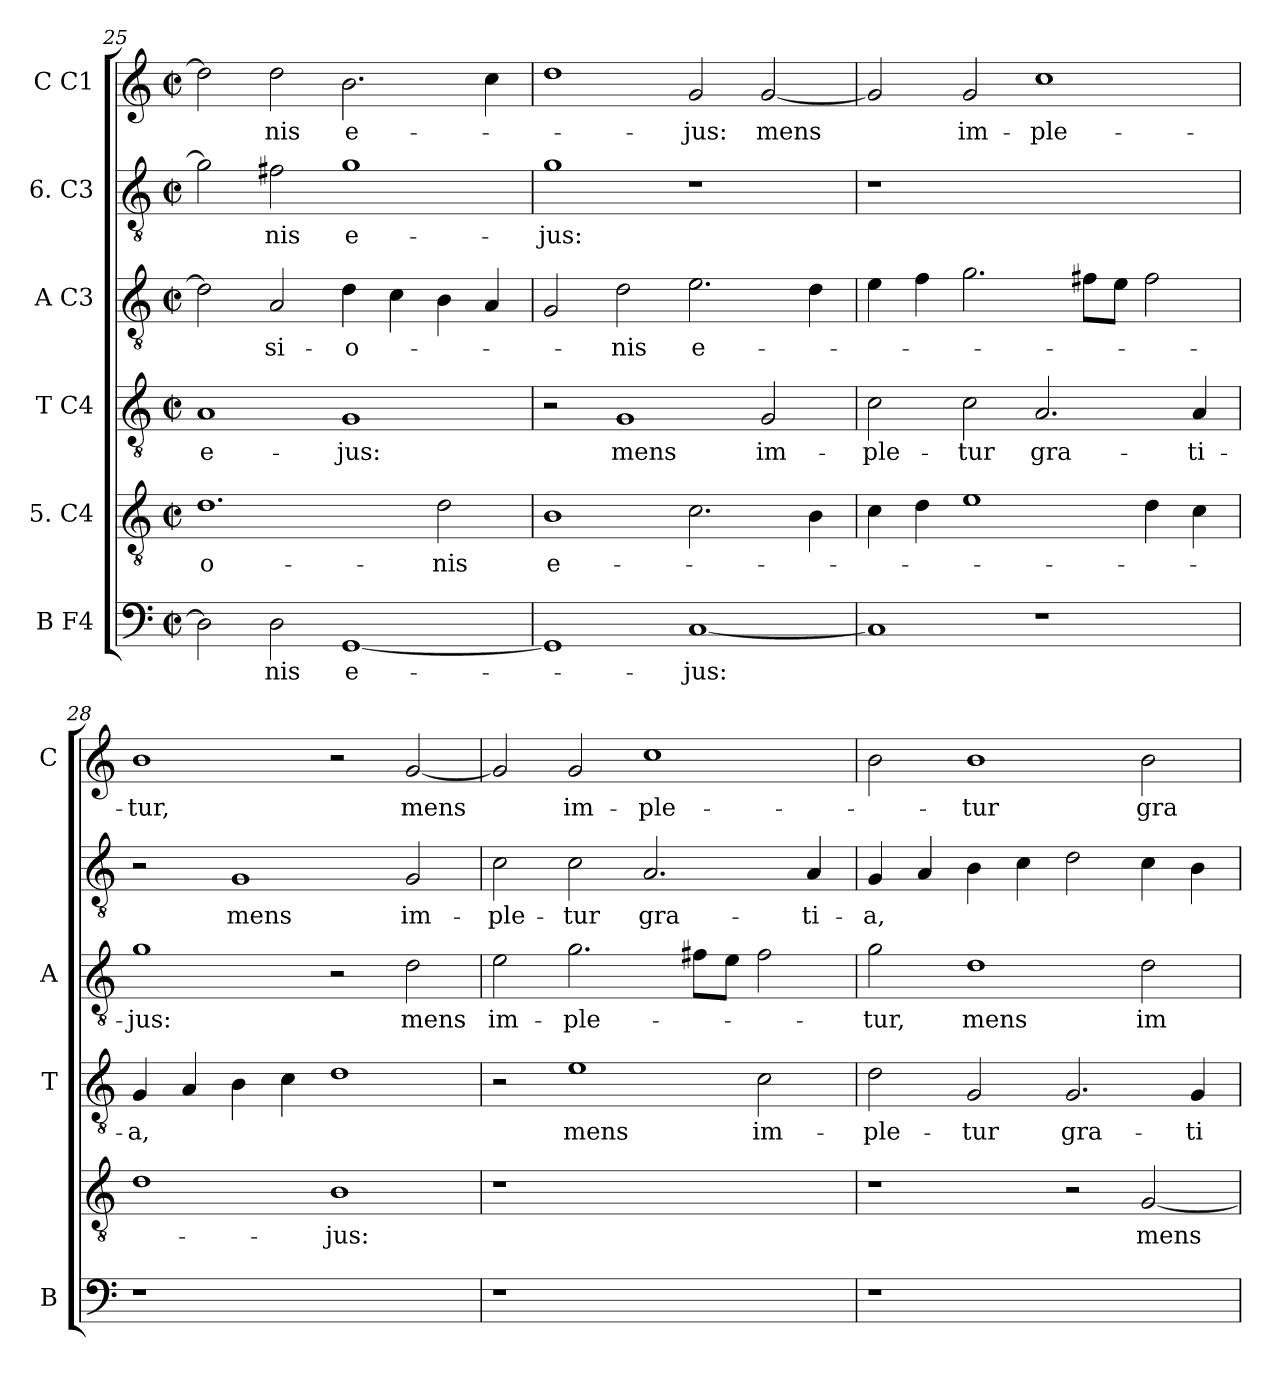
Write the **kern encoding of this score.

**kern	**text	**kern	**text	**kern	**text	**kern	**text	**kern	**text	**kern	**text
*part6	*part6	*part5	*part5	*part4	*part4	*part3	*part3	*part2	*part2	*part1	*part1
*staff6	*staff6	*staff5	*staff5	*staff4	*staff4	*staff3	*staff3	*staff2	*staff2	*staff1	*staff1
*I"B F4	*	*I"5. C4	*	*I"T C4	*	*I"A C3	*	*I"6. C3	*	*I"C C1	*
*I'B	*	*	*	*I'T	*	*I'A	*	*	*	*I'C	*
*clefF4	*	*clefGv2	*	*clefGv2	*	*clefGv2	*	*clefGv2	*	*clefG2	*
*k[]	*	*k[]	*	*k[]	*	*k[]	*	*k[]	*	*k[]	*
*C:	*	*C:	*	*C:	*	*C:	*	*C:	*	*C:	*
*M2/2	*	*M2/2	*	*M2/2	*	*M2/2	*	*M2/2	*	*M2/2	*
*met(c|)	*	*met(c|)	*	*met(c|)	*	*met(c|)	*	*met(c|)	*	*met(c|)	*
=25	=25	=25	=25	=25	=25	=25	=25	=25	=25	=25	=25
!	!	!	!LO:LY:b	!	!LO:LY:b	!	!	!	!	!	!
2D\]	.	1.d	-o-	1A	e-	2d\]	.	2g\]	.	2dd\]	.
!	!LO:LY:b	!	!	!	!	!	!LO:LY:b	!	!LO:LY:b	!	!LO:LY:b
2D\	-nis	.	.	.	.	2A/	-si-	2f#\	-nis	2dd\	-nis
!	!LO:LY:b	!	!	!	!LO:LY:b	!	!LO:LY:b	!	!LO:LY:b	!	!LO:LY:b
[1GG	e-	.	.	1G	-jus:	4d\	-o-	1g	e-	2.b\	e-
.	.	.	.	.	.	4c\	.	.	.	.	.
!	!	!	!LO:LY:b	!	!	!	!	!	!	!	!
.	.	2d\	-nis	.	.	4B\	.	.	.	.	.
.	.	.	.	.	.	4A/	.	.	.	4cc\	.
=26	=26	=26	=26	=26	=26	=26	=26	=26	=26	=26	=26
!	!	!	!LO:LY:b	!	!	!	!	!	!LO:LY:b	!	!
1GG]	.	1B	e-	2r	.	2G/	.	1g	-jus:	1dd	.
!	!	!	!	!	!LO:LY:b	!	!LO:LY:b	!	!	!	!
.	.	.	.	1G	mens	2d\	-nis	.	.	.	.
!	!LO:LY:b	!	!	!	!	!	!LO:LY:b	!	!	!	!LO:LY:b
[1C	-jus:	2.c\	.	.	.	2.e\	e-	1r	.	2g/	-jus:
!	!	!	!	!	!LO:LY:b	!	!	!	!	!	!LO:LY:b
.	.	.	.	2G/	im-	.	.	.	.	[2g/	mens
.	.	4B\	.	.	.	4d\	.	.	.	.	.
=27	=27	=27	=27	=27	=27	=27	=27	=27	=27	=27	=27
!	!	!	!	!	!LO:LY:b	!	!	!	!	!	!
1C]	.	4c\	.	2c\	-ple-	4e\	.	1r	.	2g/]	.
.	.	4d\	.	.	.	4f\	.	.	.	.	.
!	!	!	!	!	!LO:LY:b	!	!	!	!	!	!LO:LY:b
.	.	1e	.	2c\	-tur	2.g\	.	.	.	2g/	im-
!	!	!	!	!	!LO:LY:b	!	!	!	!	!	!LO:LY:b
1r	.	.	.	2.A/	gra-	.	.	1ryy	.	1cc	-ple-
.	.	.	.	.	.	8f#\L	.	.	.	.	.
.	.	.	.	.	.	8e\J	.	.	.	.	.
.	.	4d\	.	.	.	2f#\	.	.	.	.	.
!	!	!	!	!	!LO:LY:b	!	!	!	!	!	!
.	.	4c\	.	4A/	-ti-	.	.	.	.	.	.
=28	=28	=28	=28	=28	=28	=28	=28	=28	=28	=28	=28
!	!	!	!	!	!LO:LY:b	!	!LO:LY:b	!	!	!	!LO:LY:b
1r	.	1d	.	4G/	-a,	1g	-jus:	2r	.	1b	-tur,
.	.	.	.	4A/	.	.	.	.	.	.	.
!	!	!	!	!	!	!	!	!	!LO:LY:b	!	!
.	.	.	.	4B\	.	.	.	1G	mens	.	.
.	.	.	.	4c\	.	.	.	.	.	.	.
!	!	!	!LO:LY:b	!	!	!	!	!	!	!	!
1ryy	.	1B	-jus:	1d	.	2r	.	.	.	2r	.
!	!	!	!	!	!	!	!LO:LY:b	!	!LO:LY:b	!	!LO:LY:b
.	.	.	.	.	.	2d\	mens	2G/	im-	[2g/	mens
!!LO:LB:g=z
=29	=29	=29	=29	=29	=29	=29	=29	=29	=29	=29	=29
!	!	!	!	!	!	!	!LO:LY:b	!	!LO:LY:b	!	!
1r	.	1r	.	2r	.	2e\	im-	2c\	-ple-	2g/]	.
!	!	!	!	!	!LO:LY:b	!	!LO:LY:b	!	!LO:LY:b	!	!LO:LY:b
.	.	.	.	1e	mens	2.g\	-ple-	2c\	-tur	2g/	im-
!	!	!	!	!	!	!	!	!	!LO:LY:b	!	!LO:LY:b
1ryy	.	1ryy	.	.	.	.	.	2.A/	gra-	1cc	-ple-
.	.	.	.	.	.	8f#\L	.	.	.	.	.
.	.	.	.	.	.	8e\J	.	.	.	.	.
!	!	!	!	!	!LO:LY:b	!	!	!	!	!	!
.	.	.	.	2c\	im-	2f#\	.	.	.	.	.
!	!	!	!	!	!	!	!	!	!LO:LY:b	!	!
.	.	.	.	.	.	.	.	4A/	-ti-	.	.
=30	=30	=30	=30	=30	=30	=30	=30	=30	=30	=30	=30
!	!	!	!	!	!LO:LY:b	!	!LO:LY:b	!	!LO:LY:b	!	!
1r	.	1r	.	2d\	-ple-	2g\	-tur,	4G/	-a,	2b\	.
.	.	.	.	.	.	.	.	4A/	.	.	.
!	!	!	!	!	!LO:LY:b	!	!LO:LY:b	!	!	!	!LO:LY:b
.	.	.	.	2G/	-tur	1d	mens	4B\	.	1b	-tur
.	.	.	.	.	.	.	.	4c\	.	.	.
!	!	!	!	!	!LO:LY:b	!	!	!	!	!	!
1ryy	.	2r	.	2.G/	gra-	.	.	2d\	.	.	.
!	!	!	!LO:LY:b	!	!	!	!LO:LY:b	!	!	!	!LO:LY:b
.	.	[2G/	mens	.	.	2d\	im-	4c\	.	2b\	gra-
!	!	!	!	!	!LO:LY:b	!	!	!	!	!	!
.	.	.	.	4G/	-ti-	.	.	4B\	.	.	.
=	=	=	=	=	=	=	=	=	=	=	=
*-	*-	*-	*-	*-	*-	*-	*-	*-	*-	*-	*-
